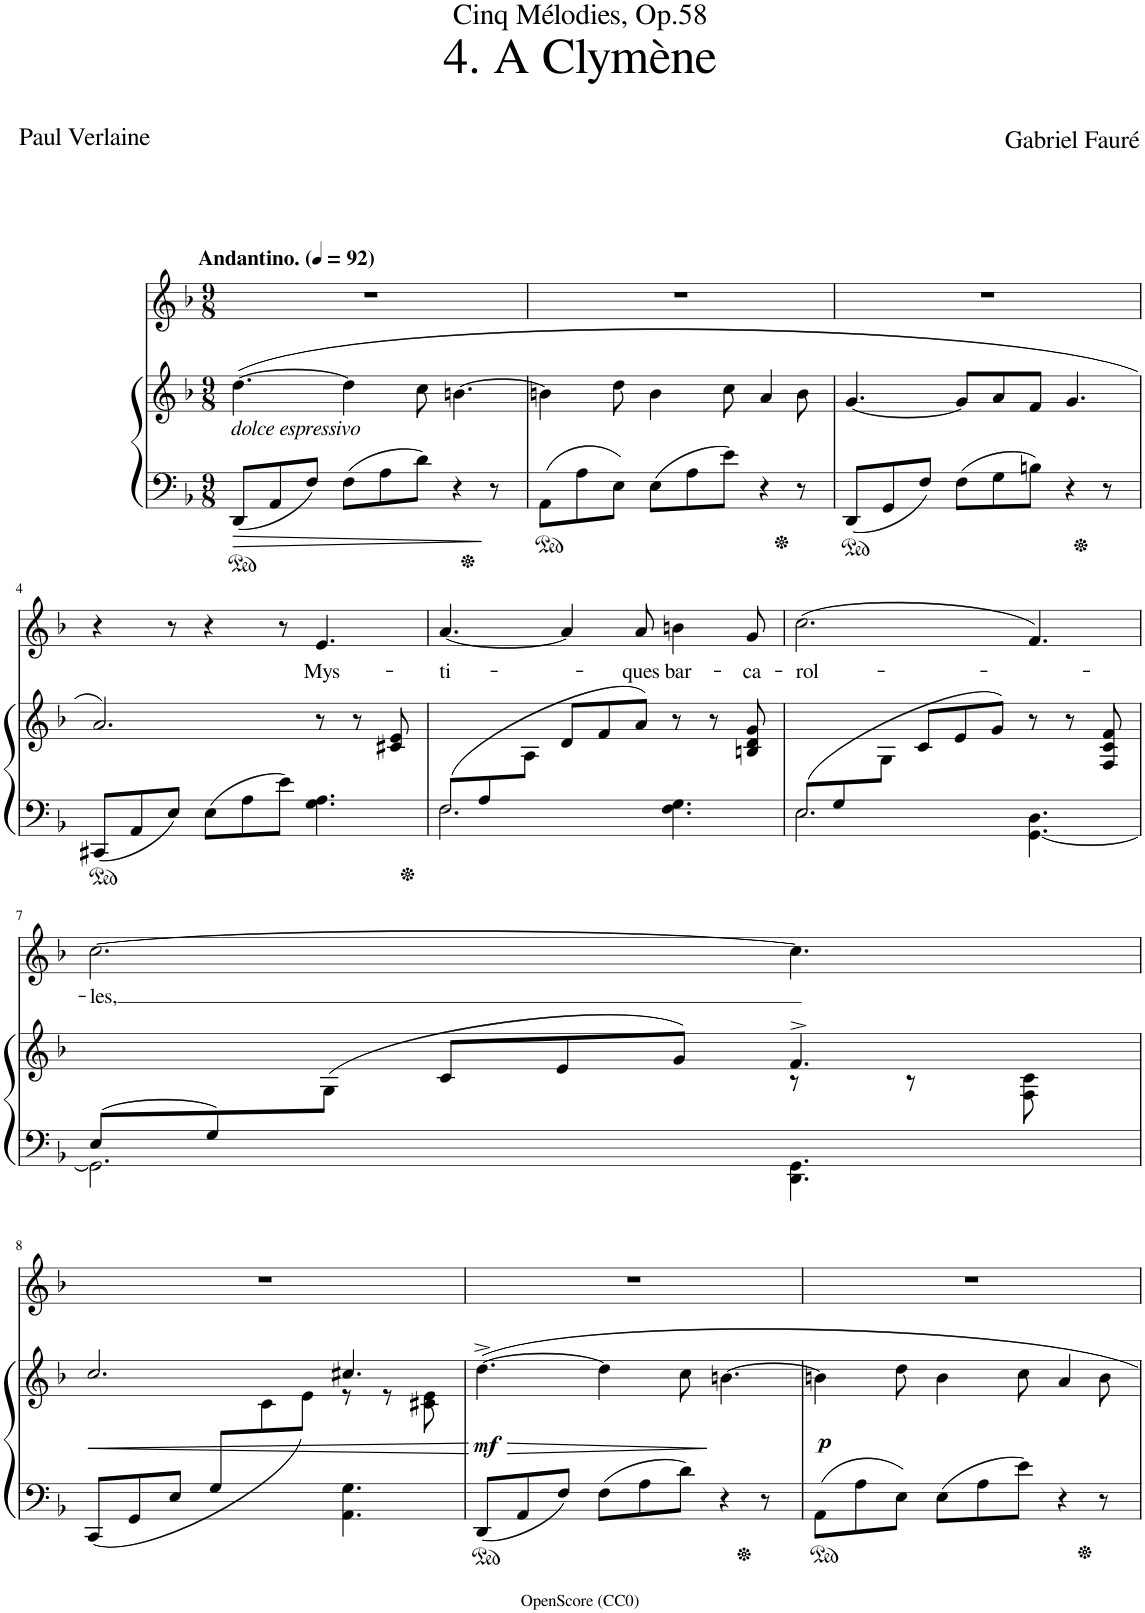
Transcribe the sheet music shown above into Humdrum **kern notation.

**kern	**kern	**dynam	**kern	**text
*part2	*part2	*part2	*part1	*part1
*staff3	*staff2	*staff2/3	*staff1	*staff1
*I"Piano	*	*	*I"Voice	*
*I'Pno	*	*	*	*
*clefF4	*clefG2	*	*clefG2	*
*k[b-]	*k[b-]	*	*k[b-]	*
*M9/8	*M9/8	*	*M9/8	*
*MM92	*MM92	*	*MM92	*
=1	=1	=1	=1	=1
!	!	!	!LO:TX:a:B:t=Andantino.	!
!	!LO:TX:b:i:t=dolce espressivo	!	!	!
8DD/L	([4.dd\	.	8%9r	.
8AA/	.	.	.	.
8F/J	.	.	.	.
8F\L	4dd\]	.	.	.
8A\	.	.	.	.
8d\J	8cc\	.	.	.
4r	[4.bn\	.	.	.
8r	.	.	.	.
=2	=2	=2	=2	=2
8AA\L	4bn\]	.	8%9r	.
8A\	.	.	.	.
8E\J	8dd\	.	.	.
8E\L	4b\	.	.	.
8A\	.	.	.	.
8e\J	8cc\	.	.	.
4r	4a/	.	.	.
8r	8b\	.	.	.
=3	=3	=3	=3	=3
8DD/L	[4.g/	.	8%9r	.
8GG/	.	.	.	.
8F/J	.	.	.	.
8F\L	8g/L]	.	.	.
8G\	8a/	.	.	.
8Bn\J	8f/J	.	.	.
4r	4.g/	.	.	.
8r	.	.	.	.
!!LO:LB:g=z
=4	=4	=4	=4	=4
8CC#X/L	2.a/)	.	4r	.
8AA/	.	.	.	.
8E/J	.	.	8r	.
8E\L	.	.	4r	.
8A\	.	.	.	.
8e\J	.	.	8r	.
!	!	!	!	!LO:LY:b
4.G\ 4.A\	8r	.	4.e/	Mys-
.	8r	.	.	.
.	8c#X/ 8e/	.	.	.
=5	=5	=5	=5	=5
*^	*	*	*	*
!	!	!	!	!	!LO:LY:b
(8F/L	2.F\	4ryy	.	[4.a/	-ti-
8A/	.	.	.	.	.
2..ryy	.	8A\J	.	.	.
.	.	8d/L	.	4a/]	.
.	.	8f/	.	.	.
!	!	!	!	!	!LO:LY:b
.	.	8a/J)	.	8a/	-ques
!	!	!	!	!	!LO:LY:b
.	4.F\ 4.G\	8r	.	4bn\	bar-
.	.	8r	.	.	.
!	!	!	!	!	!LO:LY:b
.	.	8Bn/ 8d/ 8g/	.	8g/	-ca-
=6	=6	=6	=6	=6	=6
!	!	!	!	!	!LO:LY:b
(8E/L	2.E\	4ryy	.	(2.cc\	-rol-
8G/	.	.	.	.	.
2..ryy	.	8G\J	.	.	.
.	.	8c/L	.	.	.
.	.	8e/	.	.	.
.	.	8g/J)	.	.	.
.	[4.GG\ 4.D\	8r	.	4.f/)	.
.	.	8r	.	.	.
.	.	8F/ 8c/ 8f/	.	.	.
!!LO:LB:g=z
=7	=7	=7	=7	=7	=7
*	*	*^	*	*	*
!	!	!	!	!	!	!LO:LY:b
8E/L	2.GG\]	4ryy	2.ryy	.	[2.cc\	-les,
8G/	.	.	.	.	.	.
2..ryy	.	(8G\J	.	.	.	.
.	.	8c/L	.	.	.	.
.	.	8e/	.	.	.	.
.	.	8g/J)	.	.	.	.
.	4.DD\ 4.GG\	4.f^/	8r	.	4.cc\]	.
.	.	.	8r	.	.	.
.	.	.	8F\ 8c\	.	.	.
!!LO:LB:g=z
=8	=8	=8	=8	=8	=8	=8
!	!	!	!	!LO:HP:b	!	!
4.ryy	8CC/L	2.cc/	2ryy	<	8%9r	.
.	8GG/	.	.	.	.	.
.	8E/J	.	.	.	.	.
8G/L	4.ryy	.	.	.	.	.
2ryy	.	.	8c\	.	.	.
.	.	.	(8e\J	.	.	.
.	4.AA\ 4.G\	4.cc#X/	8r	.	.	.
.	.	.	8r	.	.	.
8ryy	.	.	8c#X\ 8e\	.	.	.
*v	*v	*	*	*	*	*
*	*v	*v	*	*	*
.	.	[	.	.
=9	=9	=9	=9	=9
!	!	!LO:HP:b	!	!
!	!	!LO:DY:n=1:b	!	!
8DD/L	[4.dd^\	> mf	8%9r	.
8AA/	.	.	.	.
8F/J	.	.	.	.
8F\L	4dd\]	.	.	.
8A\	.	.	.	.
8d\J	8cc\	.	.	.
4r	[4.bn\	]	.	.
8r	.	.	.	.
=10	=10	=10	=10	=10
!	!	!LO:DY:b	!	!
8AA\L	4bn\]	p	8%9r	.
8A\	.	.	.	.
8E\J	8dd\	.	.	.
8E\L	4b\	.	.	.
8A\	.	.	.	.
8e\J	8cc\	.	.	.
4r	4a/	.	.	.
8r	8b\	.	.	.
=	=	=	=	=
*-	*-	*-	*-	*-
